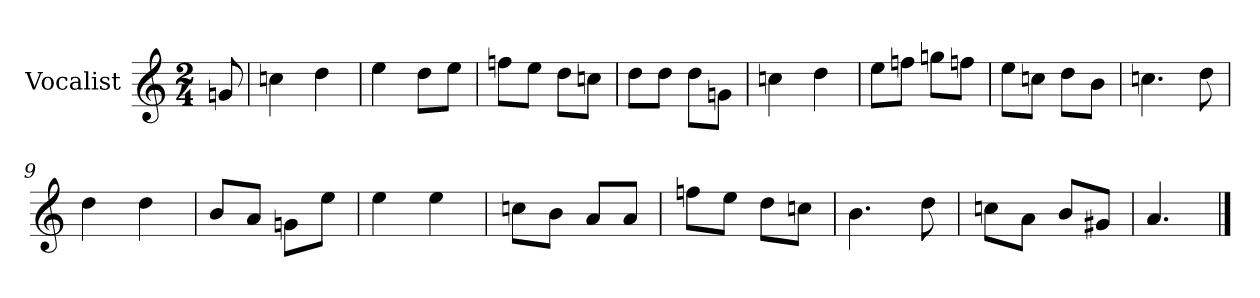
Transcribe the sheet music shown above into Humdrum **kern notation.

**kern
*part1
*staff1
*I"Vocalist
*k[]
*a:
*M2/4
=
8gn
=1
4ccn
4dd
=2
4ee
8ddL
8eeJ
=3
8ffnL
8eeJ
8ddL
8ccnJ
=4
8ddL
8ddJ
8ddL
8gnJ
=5
4ccn
4dd
=6
8eeL
8ffnJ
8ggnL
8ffnJ
=7
8eeL
8ccnJ
8ddL
8bJ
=8
4.ccn
8dd
=9
4dd
4dd
=10
8bL
8aJ
8gnL
8eeJ
=11
4ee
4ee
=12
8ccnL
8bJ
8aL
8aJ
=13
8ffnL
8eeJ
8ddL
8ccnJ
=14
4.b
8dd
=15
8ccnL
8aJ
8bL
8g#XJ
=16
4.a
==
*-
